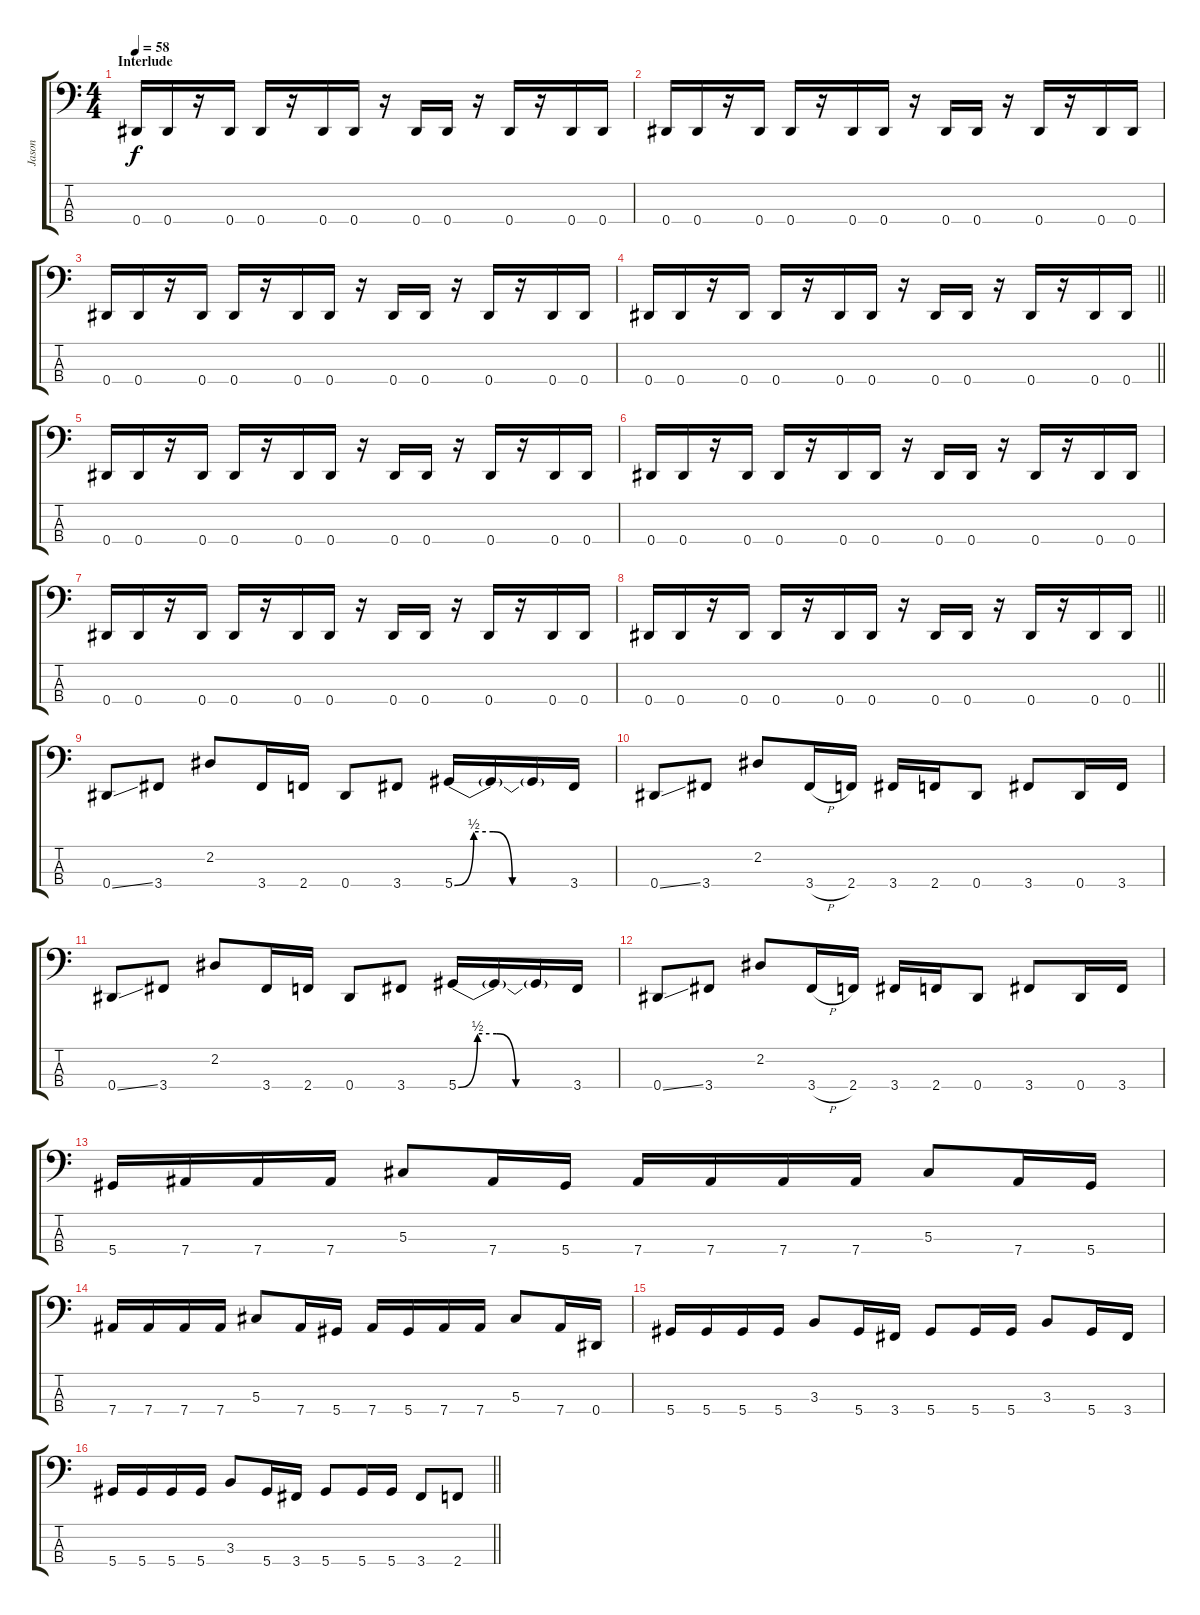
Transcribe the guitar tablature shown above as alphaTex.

\track ("Jason " "Jason ") {instrument electricbasspick}
\staff {score tabs}
\tuning (Gb2 Db2 Ab1 Eb1) {hide}
\ts (4 4)
\section ("" "Interlude")
\tempo 58
\clef f4
\ks c
0.4.16{dy f} 0.4.16 r.16 0.4.16 0.4.16 r.16 0.4.16 0.4.16 r.16 0.4.16 0.4.16 r.16 0.4.16 r.16 0.4.16 0.4.16 |
0.4.16 0.4.16 r.16 0.4.16 0.4.16 r.16 0.4.16 0.4.16 r.16 0.4.16 0.4.16 r.16 0.4.16 r.16 0.4.16 0.4.16 |
0.4.16 0.4.16 r.16 0.4.16 0.4.16 r.16 0.4.16 0.4.16 r.16 0.4.16 0.4.16 r.16 0.4.16 r.16 0.4.16 0.4.16 |
\barLineRight lightlight
0.4.16 0.4.16 r.16 0.4.16 0.4.16 r.16 0.4.16 0.4.16 r.16 0.4.16 0.4.16 r.16 0.4.16 r.16 0.4.16 0.4.16 |
0.4.16 0.4.16 r.16 0.4.16 0.4.16 r.16 0.4.16 0.4.16 r.16 0.4.16 0.4.16 r.16 0.4.16 r.16 0.4.16 0.4.16 |
0.4.16 0.4.16 r.16 0.4.16 0.4.16 r.16 0.4.16 0.4.16 r.16 0.4.16 0.4.16 r.16 0.4.16 r.16 0.4.16 0.4.16 |
0.4.16 0.4.16 r.16 0.4.16 0.4.16 r.16 0.4.16 0.4.16 r.16 0.4.16 0.4.16 r.16 0.4.16 r.16 0.4.16 0.4.16 |
\barLineRight lightlight
0.4.16 0.4.16 r.16 0.4.16 0.4.16 r.16 0.4.16 0.4.16 r.16 0.4.16 0.4.16 r.16 0.4.16 r.16 0.4.16 0.4.16 |
0.4{ss}.8 3.4.8 2.2.8 3.4.16 2.4.16 0.4.8 3.4.8 5.4{be (custom 0 0 10 2 20 2 30 0 60 0)}.16 5.4{t}.16 5.4{t}.16 3.4.16 |
0.4{ss}.8 3.4.8 2.2.8 3.4{h}.16 2.4.16 3.4.16 2.4.16 0.4.8 3.4.8 0.4.16 3.4.16 |
0.4{ss}.8 3.4.8 2.2.8 3.4.16 2.4.16 0.4.8 3.4.8 5.4{be (custom 0 0 10 2 20 2 30 0 60 0)}.16 5.4{t}.16 5.4{t}.16 3.4.16 |
0.4{ss}.8 3.4.8 2.2.8 3.4{h}.16 2.4.16 3.4.16 2.4.16 0.4.8 3.4.8 0.4.16 3.4.16 |
5.4.16 7.4.16 7.4.16 7.4.16 5.3.8 7.4.16 5.4.16 7.4.16 7.4.16 7.4.16 7.4.16 5.3.8 7.4.16 5.4.16 |
7.4.16 7.4.16 7.4.16 7.4.16 5.3.8 7.4.16 5.4.16 7.4.16 5.4.16 7.4.16 7.4.16 5.3.8 7.4.16 0.4.16 |
5.4.16 5.4.16 5.4.16 5.4.16 3.3.8 5.4.16 3.4.16 5.4.8 5.4.16 5.4.16 3.3.8 5.4.16 3.4.16 |
\barLineRight lightlight
5.4.16 5.4.16 5.4.16 5.4.16 3.3.8 5.4.16 3.4.16 5.4.8 5.4.16 5.4.16 3.4.8 2.4.8
